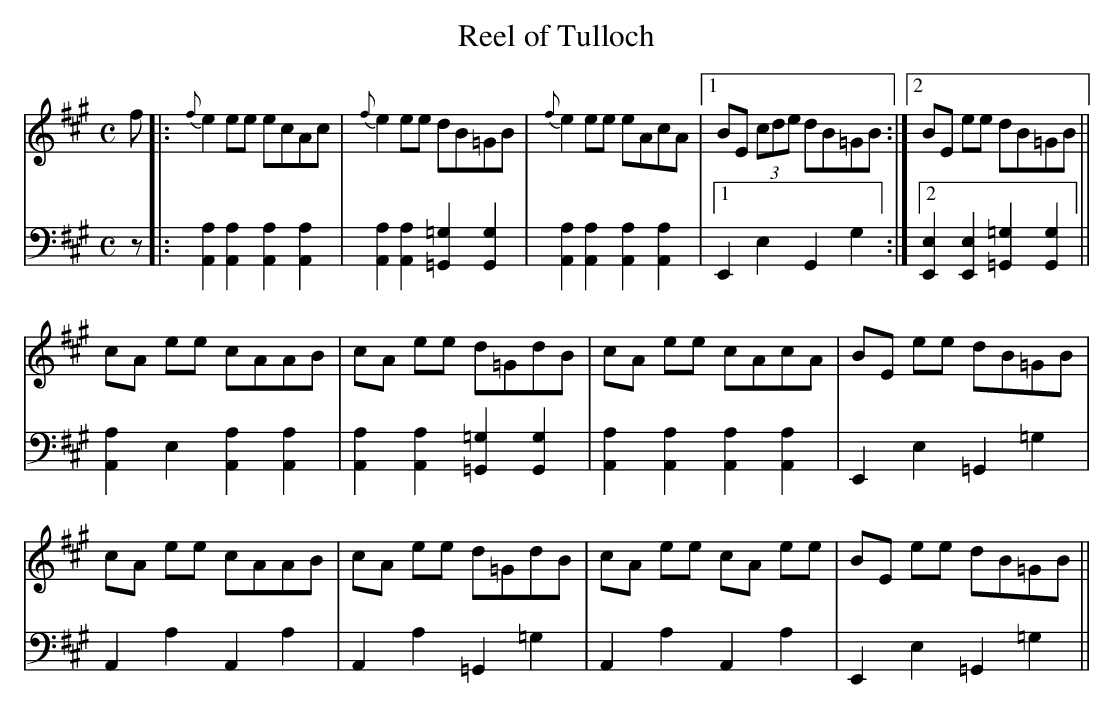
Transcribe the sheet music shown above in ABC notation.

X:1
T:Reel of Tulloch
M:C
L:1/8
K:A
V:1
f|:{f}e2 ee ecAc|{f}e2 ee dB=GB|{f}e2 ee eAcA|1 BE (3cde dB=GB:|2BE ee dB=GB||
cA ee cAAB|cA ee d=GdB|cA ee cAcA|BE ee dB=GB|
cA ee cAAB|cA ee d=GdB|cA ee cA ee|BE ee dB=GB||
V:2 clef = bass
z|: [A,,2A,2] [A,,2A,2] [A,,2A,2] [A,,2A,2]| [A,,2A,2] [A,,2A,2][=G,,2=G,2][G,,2G,2]| [A,,2A,2] [A,,2A,2] [A,,2A,2] [A,,2A,2]|1E,,2E,2G,,2G,2:|2[E,,2E,2][E,,2E,2][=G,,2=G,2][G,,2G,2]||
[A,,2A,2]E,2[A,,2A,2] [A,,2A,2]| [A,,2A,2] [A,,2A,2][=G,,2=G,2][G,,2G,2]|[A,,2A,2] [A,,2A,2] [A,,2A,2] [A,,2A,2]|E,,2E,2=G,,2=G,2|
A,,2A,2A,,2A,2|A,,2A,2=G,,2=G,2|A,,2A,2A,,2A,2|E,,2E,2=G,,2=G,2||
